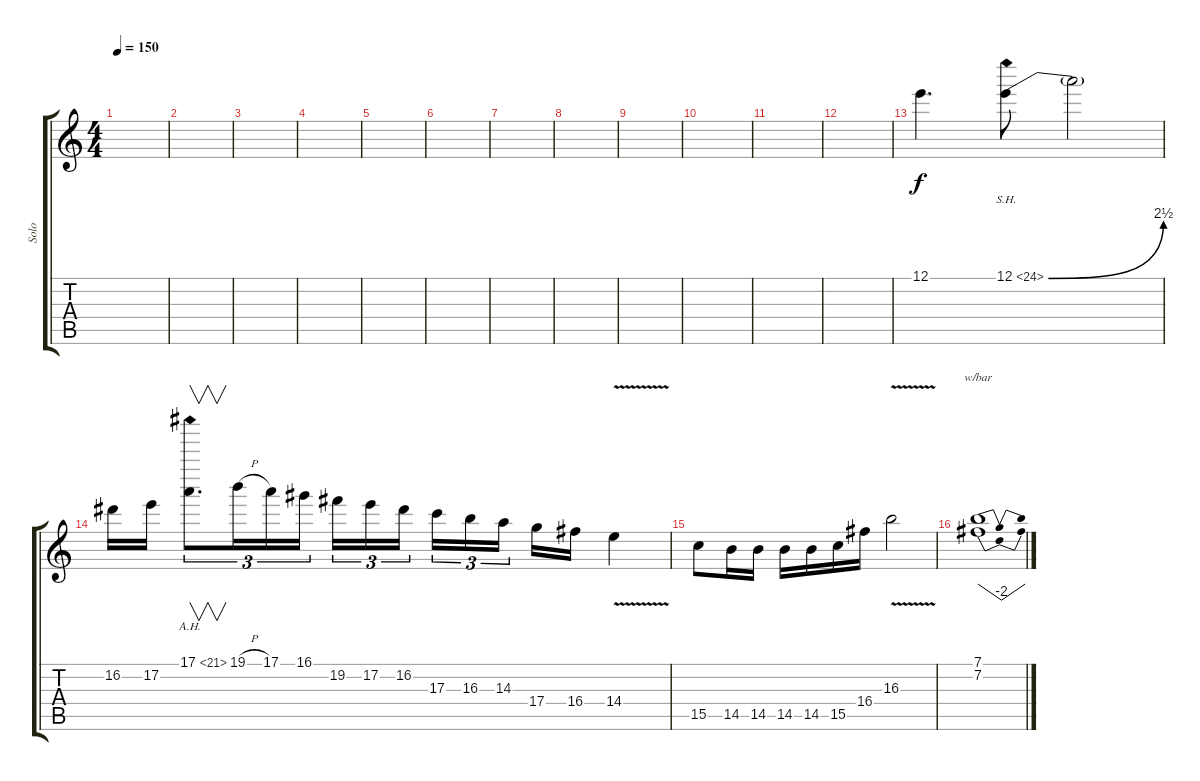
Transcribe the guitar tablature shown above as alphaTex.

\track ("Solo" "Solo") {instrument distortionguitar}
\staff {score tabs}
\tuning (E4 B3 G3 D3 A2 E2) {hide}
\ts (4 4)
\tempo 150
\clef g2
\ks c
|
|
|
|
|
|
|
|
|
|
|
|
12.1.4{d} 12.1{be (bend 0 0 60 10) sh 12}.8 12.1{t}.2 |
16.2.16 17.2.16 17.1{ah 4}.8{v d tu (3 2)} 19.1{h}.16{tu (3 2)} 17.1.16{tu (3 2)} 16.1.16{tu (3 2) beam splitsecondary} 19.2.16{tu (3 2)} 17.2.16{tu (3 2)} 16.2.16{tu (3 2)} 17.3.16{tu (3 2)} 16.3.16{tu (3 2)} 14.3.16{tu (3 2) beam splitsecondary} 17.4.16 16.4.16 14.4{v}.4 |
15.5.8 14.5.16 14.5.16 14.5.16 14.5.16 15.5.16 16.4.16 16.3{v}.2 |
(7.1 7.2).1{tbe (dip default 0 0 30 -8 60 0)}
